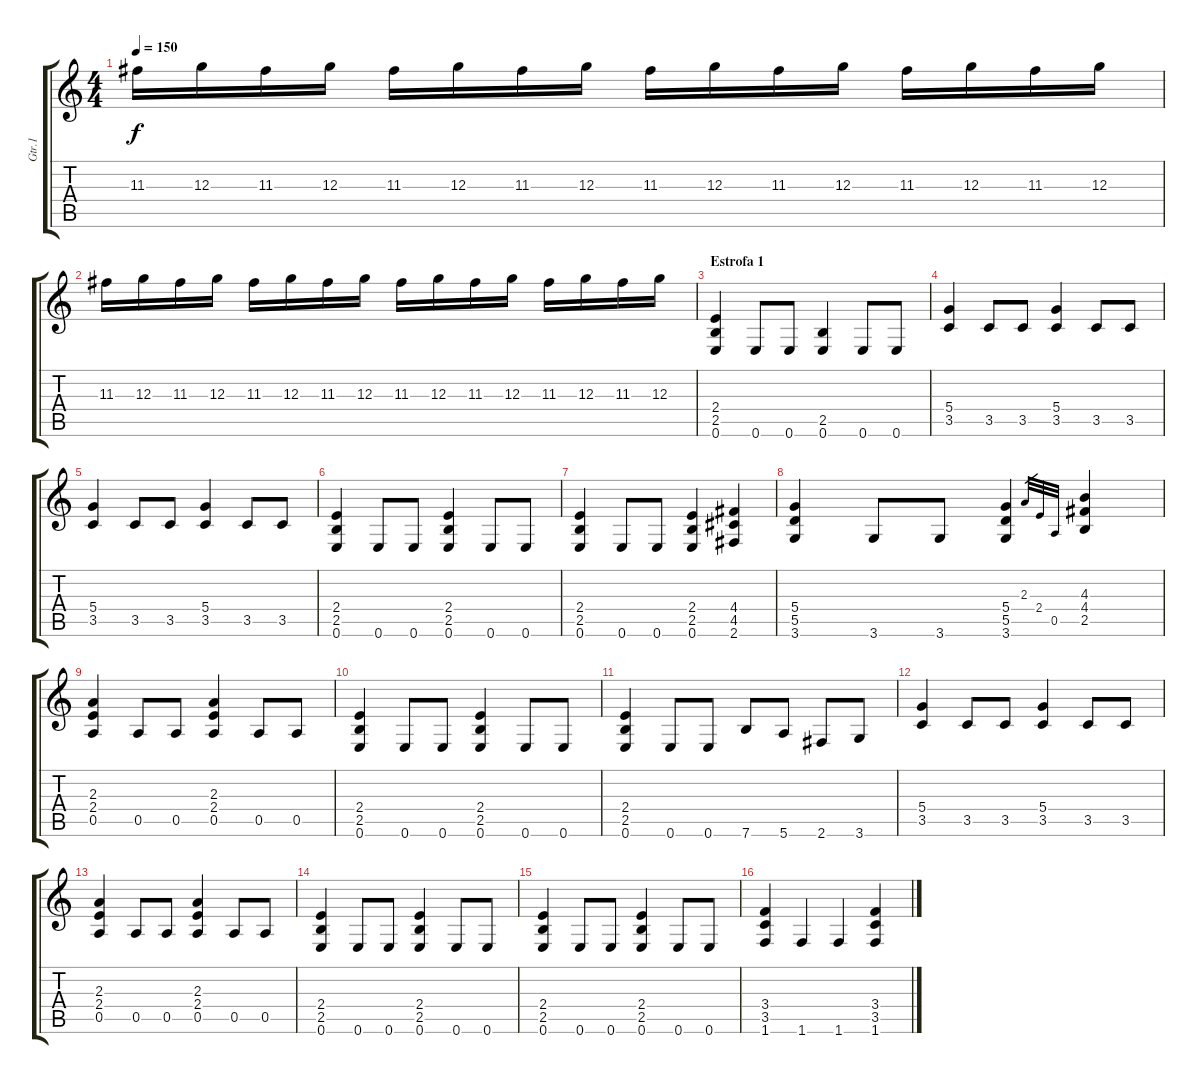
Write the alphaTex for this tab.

\track ("Gtr.1" "Gtr.1") {instrument distortionguitar}
\staff {score tabs}
\tuning (E4 B3 G3 D3 A2 E2) {hide}
\ts (4 4)
\tempo 150
\clef g2
\ks c
11.3.16{dy f} 12.3.16 11.3.16 12.3.16 11.3.16 12.3.16 11.3.16 12.3.16 11.3.16 12.3.16 11.3.16 12.3.16 11.3.16 12.3.16 11.3.16 12.3.16 |
11.3.16 12.3.16 11.3.16 12.3.16 11.3.16 12.3.16 11.3.16 12.3.16 11.3.16 12.3.16 11.3.16 12.3.16 11.3.16 12.3.16 11.3.16 12.3.16 |
\section ("" "Estrofa 1")
(2.4 2.5 0.6).4 0.6.8 0.6.8 (2.5 0.6).4 0.6.8 0.6.8 |
(5.4 3.5).4 3.5.8 3.5.8 (5.4 3.5).4 3.5.8 3.5.8 |
(5.4 3.5).4 3.5.8 3.5.8 (5.4 3.5).4 3.5.8 3.5.8 |
(2.4 2.5 0.6).4 0.6.8 0.6.8 (2.4 2.5 0.6).4 0.6.8 0.6.8 |
(2.4 2.5 0.6).4 0.6.8 0.6.8 (2.4 2.5 0.6).4 (4.4 4.5 2.6).4 |
(5.4 5.5 3.6).4 3.6.8 3.6.8 (5.4 5.5 3.6).4 2.3.32{gr} 2.4.32{gr} 0.5.32{gr} (4.3 4.4 2.5).4 |
(2.3 2.4 0.5).4 0.5.8 0.5.8 (2.3 2.4 0.5).4 0.5.8 0.5.8 |
(2.4 2.5 0.6).4 0.6.8 0.6.8 (2.4 2.5 0.6).4 0.6.8 0.6.8 |
(2.4 2.5 0.6).4 0.6.8 0.6.8 7.6.8 5.6.8 2.6.8 3.6.8 |
(5.4 3.5).4 3.5.8 3.5.8 (5.4 3.5).4 3.5.8 3.5.8 |
(2.3 2.4 0.5).4 0.5.8 0.5.8 (2.3 2.4 0.5).4 0.5.8 0.5.8 |
(2.4 2.5 0.6).4 0.6.8 0.6.8 (2.4 2.5 0.6).4 0.6.8 0.6.8 |
(2.4 2.5 0.6).4 0.6.8 0.6.8 (2.4 2.5 0.6).4 0.6.8 0.6.8 |
(3.4 3.5 1.6).4 1.6.4 1.6.4 (3.4 3.5 1.6).4
